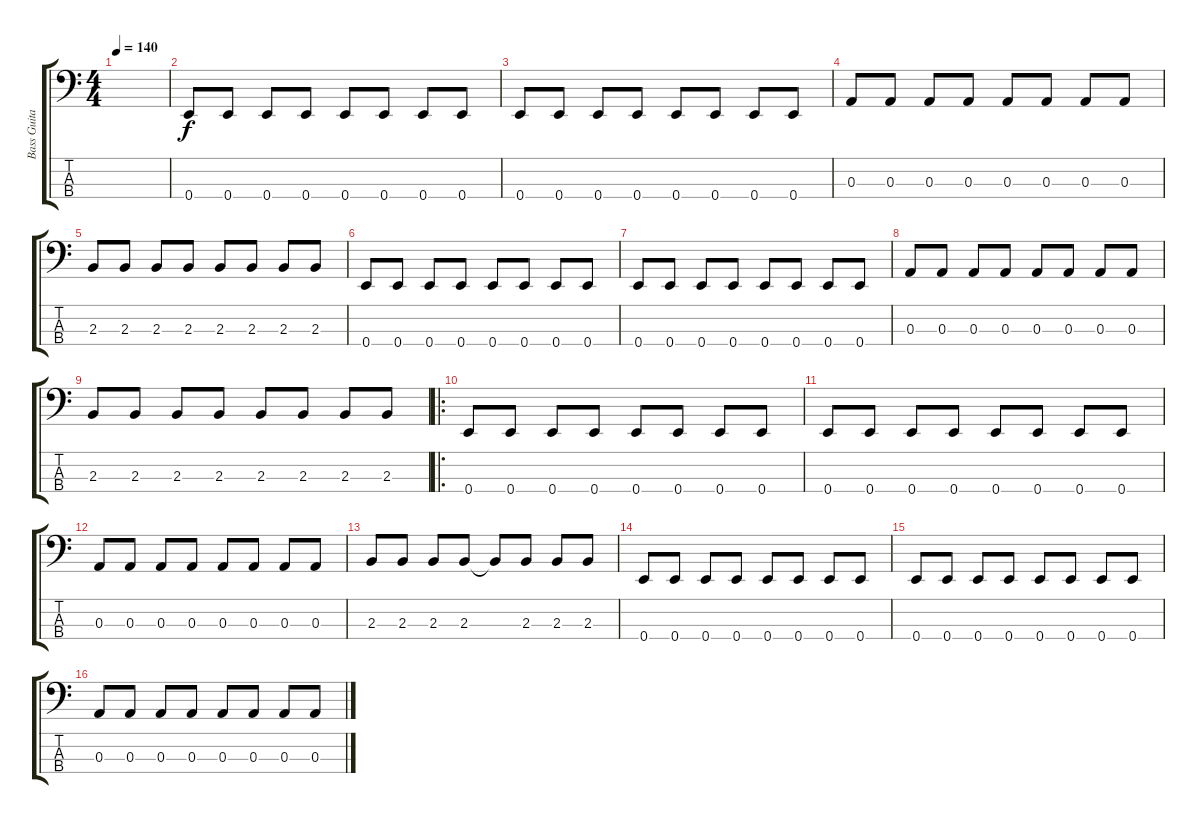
\track ("Bass Guitar" "Bass Guita") {instrument electricbassfinger}
\staff {score tabs}
\tuning (G2 D2 A1 E1) {hide}
\ts (4 4)
\tempo 140
\clef f4
\ks c
|
0.4.8 0.4.8 0.4.8 0.4.8 0.4.8 0.4.8 0.4.8 0.4.8 |
0.4.8 0.4.8 0.4.8 0.4.8 0.4.8 0.4.8 0.4.8 0.4.8 |
0.3.8 0.3.8 0.3.8 0.3.8 0.3.8 0.3.8 0.3.8 0.3.8 |
2.3.8 2.3.8 2.3.8 2.3.8 2.3.8 2.3.8 2.3.8 2.3.8 |
0.4.8 0.4.8 0.4.8 0.4.8 0.4.8 0.4.8 0.4.8 0.4.8 |
0.4.8 0.4.8 0.4.8 0.4.8 0.4.8 0.4.8 0.4.8 0.4.8 |
0.3.8 0.3.8 0.3.8 0.3.8 0.3.8 0.3.8 0.3.8 0.3.8 |
2.3.8 2.3.8 2.3.8 2.3.8 2.3.8 2.3.8 2.3.8 2.3.8 |
\ro
0.4.8 0.4.8 0.4.8 0.4.8 0.4.8 0.4.8 0.4.8 0.4.8 |
0.4.8 0.4.8 0.4.8 0.4.8 0.4.8 0.4.8 0.4.8 0.4.8 |
0.3.8 0.3.8 0.3.8 0.3.8 0.3.8 0.3.8 0.3.8 0.3.8 |
2.3.8 2.3.8 2.3.8 2.3.8 2.3{t}.8 2.3.8 2.3.8 2.3.8 |
0.4.8 0.4.8 0.4.8 0.4.8 0.4.8 0.4.8 0.4.8 0.4.8 |
0.4.8 0.4.8 0.4.8 0.4.8 0.4.8 0.4.8 0.4.8 0.4.8 |
0.3.8 0.3.8 0.3.8 0.3.8 0.3.8 0.3.8 0.3.8 0.3.8
